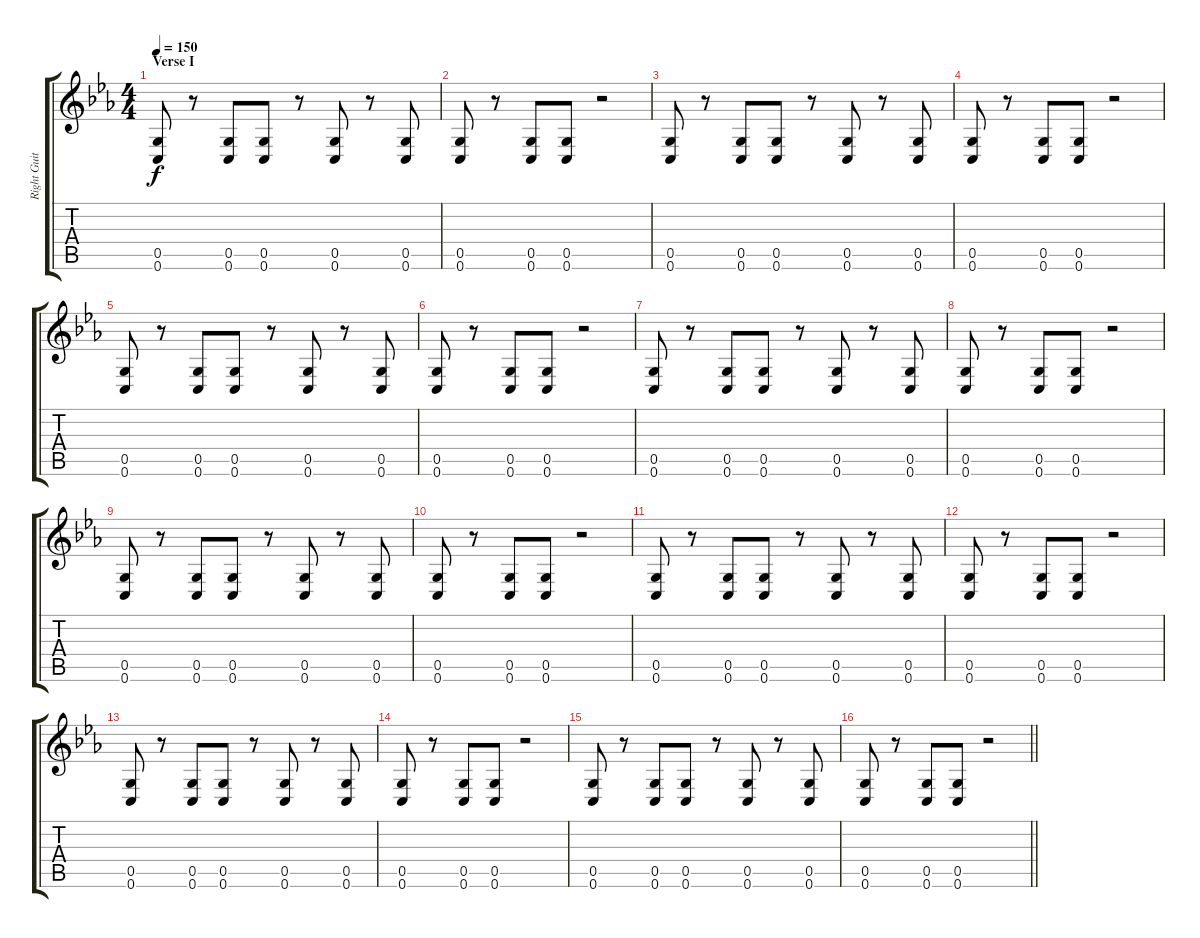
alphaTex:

\track ("Right Guitar" "Right Guit") {instrument distortionguitar}
\staff {score tabs}
\tuning (D4 A3 F3 C3 G2 C2) {hide}
\ts (4 4)
\section ("" "Verse I")
\tempo 150
\clef g2
\ks eb
(0.5 0.6).8{dy f} r.8 (0.5 0.6).8 (0.5 0.6).8 r.8 (0.5 0.6).8 r.8 (0.5 0.6).8 |
(0.5 0.6).8 r.8 (0.5 0.6).8 (0.5 0.6).8 r.2 |
(0.5 0.6).8 r.8 (0.5 0.6).8 (0.5 0.6).8 r.8 (0.5 0.6).8 r.8 (0.5 0.6).8 |
(0.5 0.6).8 r.8 (0.5 0.6).8 (0.5 0.6).8 r.2 |
(0.5 0.6).8 r.8 (0.5 0.6).8 (0.5 0.6).8 r.8 (0.5 0.6).8 r.8 (0.5 0.6).8 |
(0.5 0.6).8 r.8 (0.5 0.6).8 (0.5 0.6).8 r.2 |
(0.5 0.6).8 r.8 (0.5 0.6).8 (0.5 0.6).8 r.8 (0.5 0.6).8 r.8 (0.5 0.6).8 |
(0.5 0.6).8 r.8 (0.5 0.6).8 (0.5 0.6).8 r.2 |
(0.5 0.6).8 r.8 (0.5 0.6).8 (0.5 0.6).8 r.8 (0.5 0.6).8 r.8 (0.5 0.6).8 |
(0.5 0.6).8 r.8 (0.5 0.6).8 (0.5 0.6).8 r.2 |
(0.5 0.6).8 r.8 (0.5 0.6).8 (0.5 0.6).8 r.8 (0.5 0.6).8 r.8 (0.5 0.6).8 |
(0.5 0.6).8 r.8 (0.5 0.6).8 (0.5 0.6).8 r.2 |
(0.5 0.6).8 r.8 (0.5 0.6).8 (0.5 0.6).8 r.8 (0.5 0.6).8 r.8 (0.5 0.6).8 |
(0.5 0.6).8 r.8 (0.5 0.6).8 (0.5 0.6).8 r.2 |
(0.5 0.6).8 r.8 (0.5 0.6).8 (0.5 0.6).8 r.8 (0.5 0.6).8 r.8 (0.5 0.6).8 |
\barLineRight lightlight
(0.5 0.6).8 r.8 (0.5 0.6).8 (0.5 0.6).8 r.2
